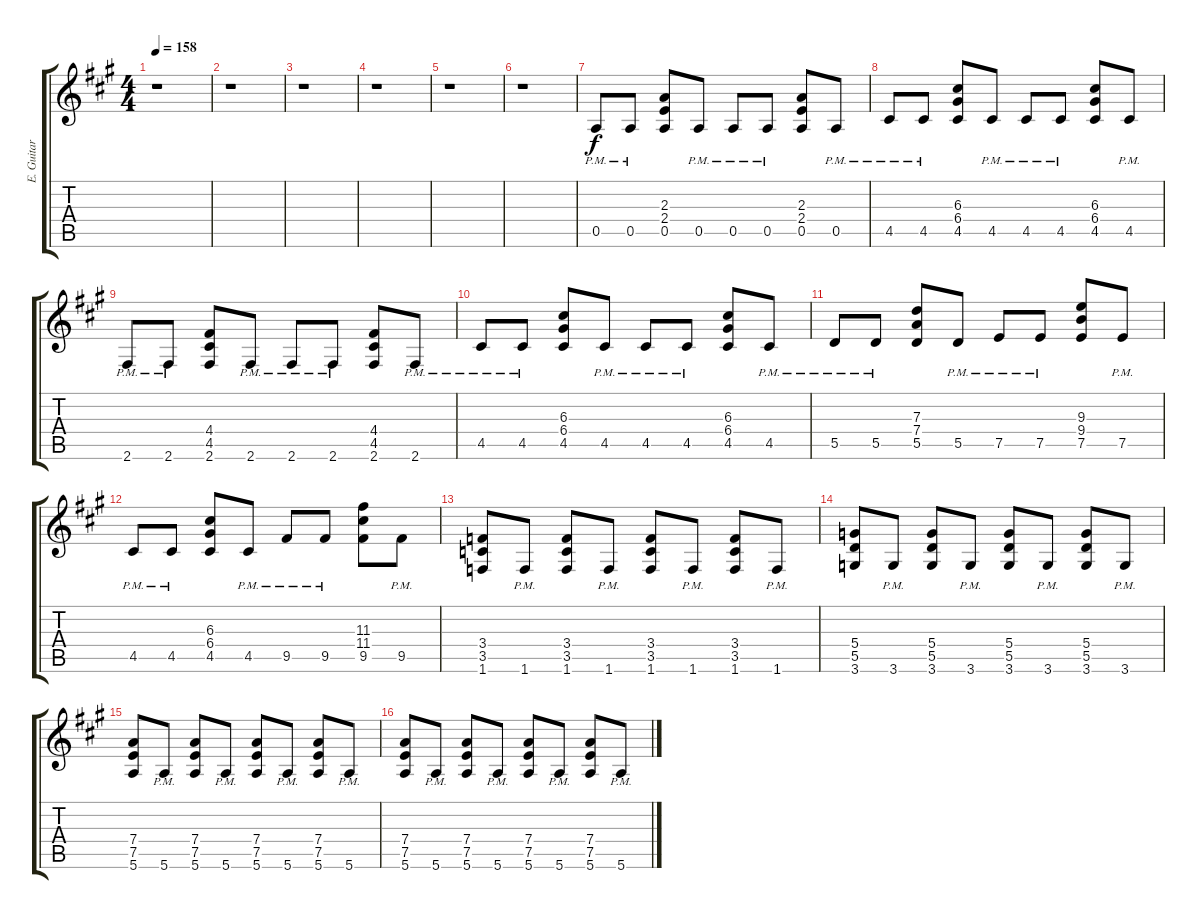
\track ("E. Guitar I" "E. Guitar ") {instrument overdrivenguitar}
\staff {score tabs}
\tuning (E4 B3 G3 D3 A2 E2) {hide}
\ts (4 4)
\tempo 158
\clef g2
\ks a
r.1{dy f} |
r.1 |
r.1 |
r.1 |
r.1 |
r.1 |
0.5{pm}.8 0.5{pm}.8 (2.3 2.4 0.5).8 0.5{pm}.8 0.5{pm}.8 0.5{pm}.8 (2.3 2.4 0.5).8 0.5{pm}.8 |
4.5{pm}.8 4.5{pm}.8 (6.3 6.4 4.5).8 4.5{pm}.8 4.5{pm}.8 4.5{pm}.8 (6.3 6.4 4.5).8 4.5{pm}.8 |
2.6{pm}.8 2.6{pm}.8 (4.4 4.5 2.6).8 2.6{pm}.8 2.6{pm}.8 2.6{pm}.8 (4.4 4.5 2.6).8 2.6{pm}.8 |
4.5{pm}.8 4.5{pm}.8 (6.3 6.4 4.5).8 4.5{pm}.8 4.5{pm}.8 4.5{pm}.8 (6.3 6.4 4.5).8 4.5{pm}.8 |
5.5{pm}.8 5.5{pm}.8 (7.3 7.4 5.5).8 5.5{pm}.8 7.5{pm}.8 7.5{pm}.8 (9.3 9.4 7.5).8 7.5{pm}.8 |
4.5{pm}.8 4.5{pm}.8 (6.3 6.4 4.5).8 4.5{pm}.8 9.5{pm}.8 9.5{pm}.8 (11.3 11.4 9.5).8 9.5{pm}.8 |
(3.4 3.5 1.6).8 1.6{pm}.8 (3.4 3.5 1.6).8 1.6{pm}.8 (3.4 3.5 1.6).8 1.6{pm}.8 (3.4 3.5 1.6).8 1.6{pm}.8 |
(5.4 5.5 3.6).8 3.6{pm}.8 (5.4 5.5 3.6).8 3.6{pm}.8 (5.4 5.5 3.6).8 3.6{pm}.8 (5.4 5.5 3.6).8 3.6{pm}.8 |
(7.4 7.5 5.6).8 5.6{pm}.8 (7.4 7.5 5.6).8 5.6{pm}.8 (7.4 7.5 5.6).8 5.6{pm}.8 (7.4 7.5 5.6).8 5.6{pm}.8 |
(7.4 7.5 5.6).8 5.6{pm}.8 (7.4 7.5 5.6).8 5.6{pm}.8 (7.4 7.5 5.6).8 5.6{pm}.8 (7.4 7.5 5.6).8 5.6{pm}.8
